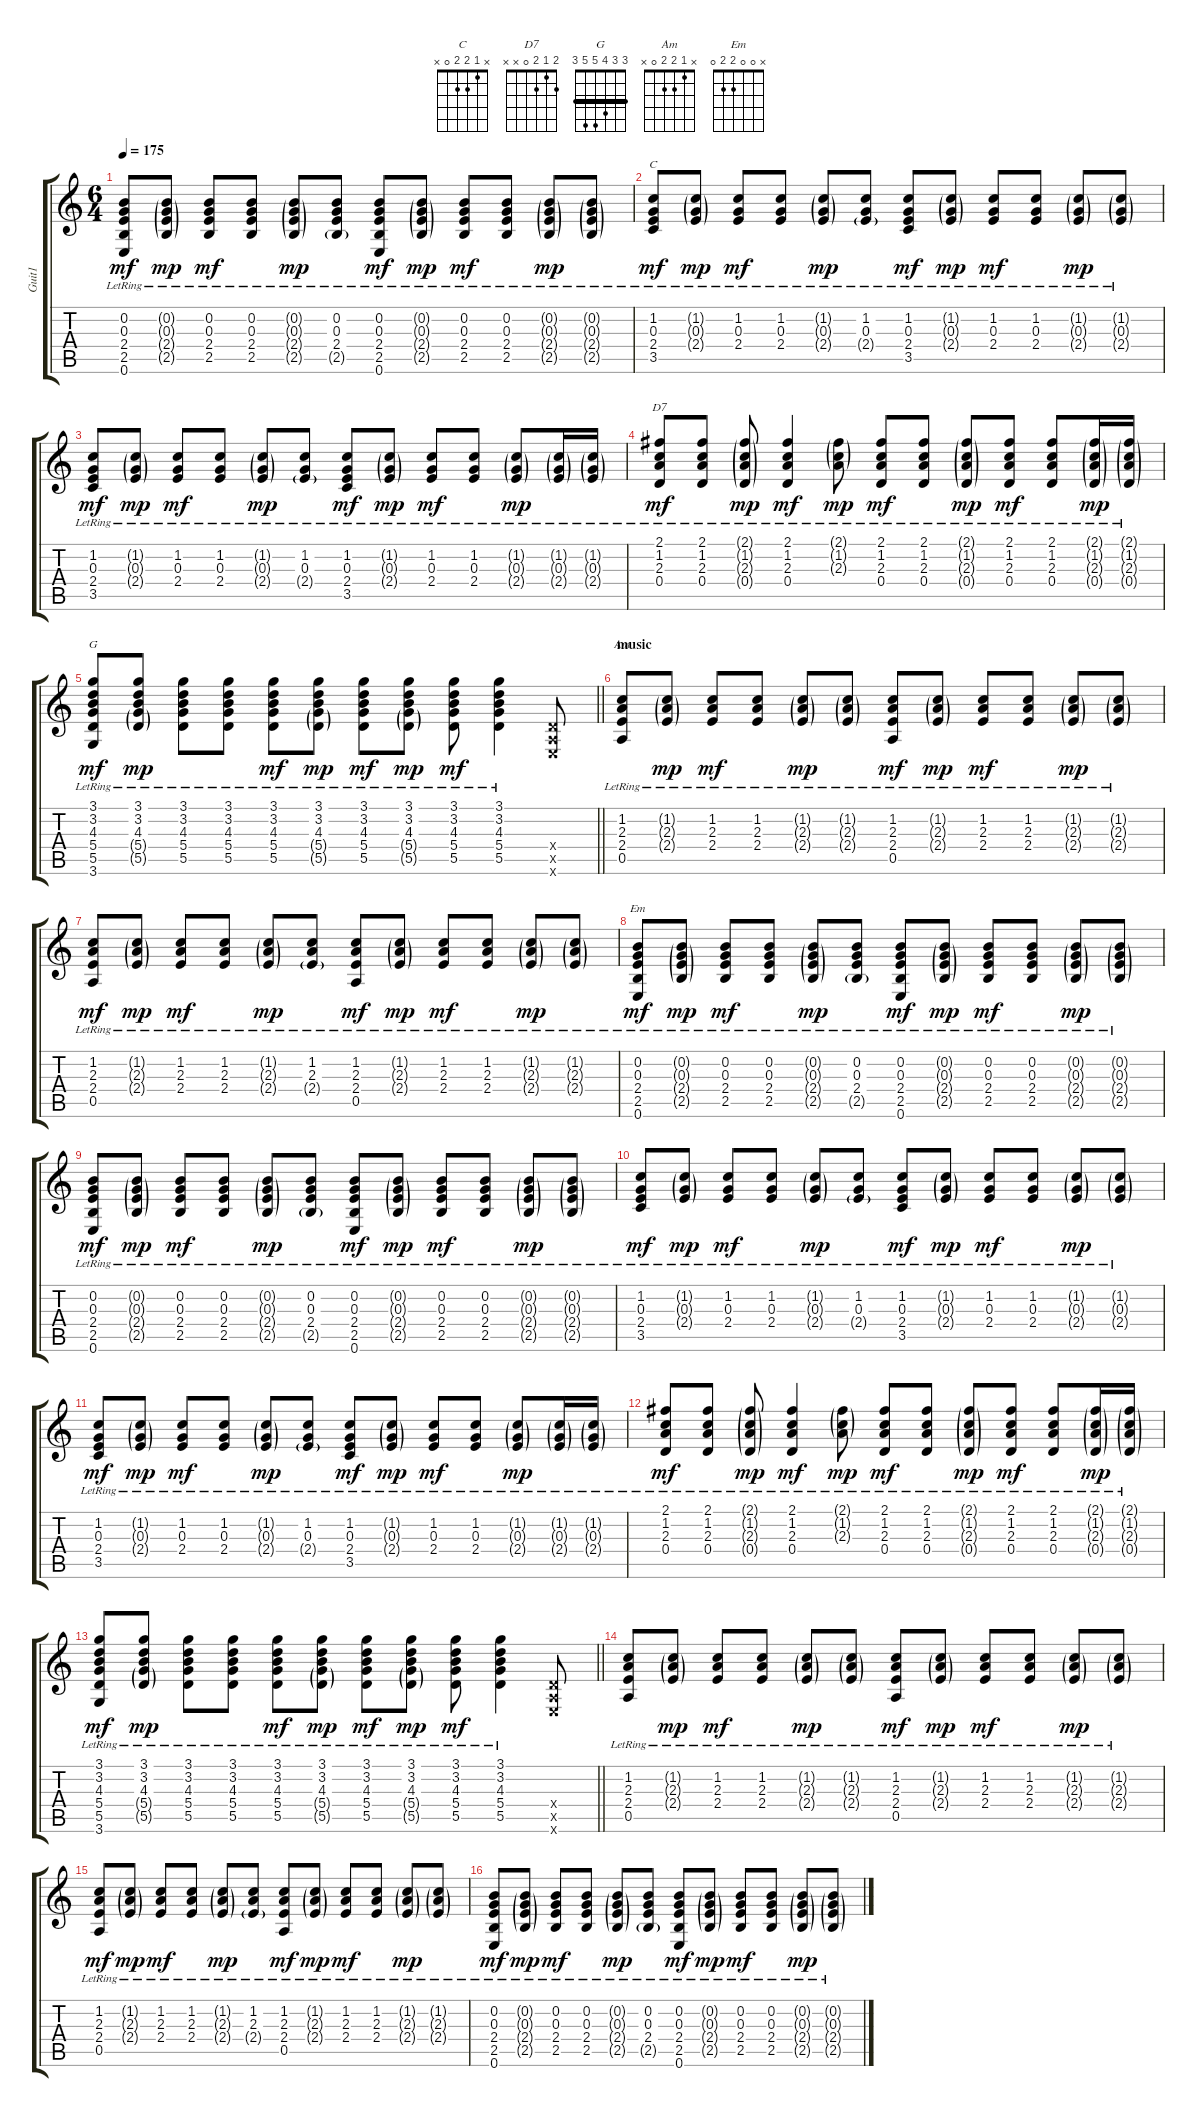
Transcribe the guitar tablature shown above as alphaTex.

\track ("Guit1" "Guit1") {instrument acousticguitarsteel}
\staff {score tabs}
\tuning (E4 B3 G3 D3 A2 E2) {hide}
\chord ("C" x 1 2 2 0 x)
\chord ("D7" 2 1 2 0 x x)
\chord ("G" 3 3 4 5 5 3) {barre 3}
\chord ("Am" x 1 2 2 0 x)
\chord ("Em" x 0 0 2 2 0)
\ts (6 4)
\tempo 175
\clef g2
\ks c
(0.2{lr} 0.3{lr} 2.4{lr} 2.5{lr} 0.6{lr}).8{dy mf} (0.2{g lr} 0.3{g lr} 2.4{g lr} 2.5{g lr}).8{dy mp} (0.2{lr} 0.3{lr} 2.4{lr} 2.5{lr}).8{dy mf} (0.2{lr} 0.3{lr} 2.4{lr} 2.5{lr}).8 (0.2{g lr} 0.3{g lr} 2.4{g lr} 2.5{g lr}).8{dy mp} (0.2{lr} 0.3{lr} 2.4{lr} 2.5{g lr}).8 (0.2{lr} 0.3{lr} 2.4{lr} 2.5{lr} 0.6{lr}).8{dy mf} (0.2{g lr} 0.3{g lr} 2.4{g lr} 2.5{g lr}).8{dy mp} (0.2{lr} 0.3{lr} 2.4{lr} 2.5{lr}).8{dy mf} (0.2{lr} 0.3{lr} 2.4{lr} 2.5{lr}).8 (0.2{g lr} 0.3{g lr} 2.4{g lr} 2.5{g lr}).8{dy mp} (0.2{g lr} 0.3{g lr} 2.4{g lr} 2.5{g lr}).8 |
(1.2{lr} 0.3{lr} 2.4{lr} 3.5{lr}).8{ch "C" dy mf} (1.2{g lr} 0.3{g lr} 2.4{g lr}).8{dy mp} (1.2{lr} 0.3{lr} 2.4{lr}).8{dy mf} (1.2{lr} 0.3{lr} 2.4{lr}).8 (1.2{g lr} 0.3{g lr} 2.4{g lr}).8{dy mp} (1.2{lr} 0.3{lr} 2.4{g lr}).8 (1.2{lr} 0.3{lr} 2.4{lr} 3.5{lr}).8{dy mf} (1.2{g lr} 0.3{g lr} 2.4{g lr}).8{dy mp} (1.2{lr} 0.3{lr} 2.4{lr}).8{dy mf} (1.2{lr} 0.3{lr} 2.4{lr}).8 (1.2{g lr} 0.3{g lr} 2.4{g lr}).8{dy mp} (1.2{g lr} 0.3{g lr} 2.4{g lr}).8 |
(1.2{lr} 0.3{lr} 2.4{lr} 3.5{lr}).8{dy mf} (1.2{g lr} 0.3{g lr} 2.4{g lr}).8{dy mp} (1.2{lr} 0.3{lr} 2.4{lr}).8{dy mf} (1.2{lr} 0.3{lr} 2.4{lr}).8 (1.2{g lr} 0.3{g lr} 2.4{g lr}).8{dy mp} (1.2{lr} 0.3{lr} 2.4{g lr}).8 (1.2{lr} 0.3{lr} 2.4{lr} 3.5{lr}).8{dy mf} (1.2{g lr} 0.3{g lr} 2.4{g lr}).8{dy mp} (1.2{lr} 0.3{lr} 2.4{lr}).8{dy mf} (1.2{lr} 0.3{lr} 2.4{lr}).8 (1.2{g lr} 0.3{g lr} 2.4{g lr}).8{dy mp} (1.2{g lr} 0.3{g lr} 2.4{g lr}).16 (1.2{g lr} 0.3{g lr} 2.4{g lr}).16 |
(2.1{lr} 1.2{lr} 2.3{lr} 0.4{lr}).8{ch "D7" dy mf} (2.1{lr} 1.2{lr} 2.3{lr} 0.4{lr}).8 (2.1{g lr} 1.2{g lr} 2.3{g lr} 0.4{g lr}).8{dy mp} (2.1{lr} 1.2{lr} 2.3{lr} 0.4{lr}).4{dy mf} (2.1{g lr} 1.2{g lr} 2.3{g lr}).8{dy mp} (2.1{lr} 1.2{lr} 2.3{lr} 0.4{lr}).8{dy mf} (2.1{lr} 1.2{lr} 2.3{lr} 0.4{lr}).8 (2.1{g lr} 1.2{g lr} 2.3{g lr} 0.4{g lr}).8{dy mp} (2.1{lr} 1.2{lr} 2.3{lr} 0.4{lr}).8{dy mf} (2.1{lr} 1.2{lr} 2.3{lr} 0.4{lr}).8 (2.1{g lr} 1.2{g lr} 2.3{g lr} 0.4{g lr}).16{dy mp} (2.1{g lr} 1.2{g lr} 2.3{g lr} 0.4{g lr}).16 |
\barLineRight lightlight
(3.1{lr} 3.2{lr} 4.3{lr} 5.4{lr} 5.5{lr} 3.6{lr}).8{ch "G" dy mf} (3.1{lr} 3.2{lr} 4.3{lr} 5.4{g lr} 5.5{g lr}).8{dy mp} (3.1{lr} 3.2{lr} 4.3{lr} 5.4{lr} 5.5{lr}).8 (3.1{lr} 3.2{lr} 4.3{lr} 5.4{lr} 5.5{lr}).8 (3.1{lr} 3.2{lr} 4.3{lr} 5.4{lr} 5.5{lr}).8{dy mf} (3.1{lr} 3.2{lr} 4.3{lr} 5.4{g lr} 5.5{g lr}).8{dy mp} (3.1{lr} 3.2{lr} 4.3{lr} 5.4{lr} 5.5{lr}).8{dy mf} (3.1{lr} 3.2{lr} 4.3{lr} 5.4{g lr} 5.5{g lr}).8{dy mp} (3.1{lr} 3.2{lr} 4.3{lr} 5.4{lr} 5.5{lr}).8{dy mf} (3.1{lr} 3.2{lr} 4.3{lr} 5.4{lr} 5.5{lr}).4 (0.4{x} 0.5{x} 0.6{x}).8 |
\section ("" "music")
(1.2{lr} 2.3{lr} 2.4{lr} 0.5{lr}).8{ch "Am" volume 11} (1.2{g lr} 2.3{g lr} 2.4{g lr}).8{dy mp} (1.2{lr} 2.3{lr} 2.4{lr}).8{dy mf} (1.2{lr} 2.3{lr} 2.4{lr}).8 (1.2{g lr} 2.3{g lr} 2.4{g lr}).8{dy mp} (1.2{g lr} 2.3{g lr} 2.4{g lr}).8 (1.2{lr} 2.3{lr} 2.4{lr} 0.5{lr}).8{dy mf} (1.2{g lr} 2.3{g lr} 2.4{g lr}).8{dy mp} (1.2{lr} 2.3{lr} 2.4{lr}).8{dy mf} (1.2{lr} 2.3{lr} 2.4{lr}).8 (1.2{g lr} 2.3{g lr} 2.4{g lr}).8{dy mp} (1.2{g lr} 2.3{g lr} 2.4{g lr}).8 |
(1.2{lr} 2.3{lr} 2.4{lr} 0.5{lr}).8{dy mf} (1.2{g lr} 2.3{g lr} 2.4{g lr}).8{dy mp} (1.2{lr} 2.3{lr} 2.4{lr}).8{dy mf} (1.2{lr} 2.3{lr} 2.4{lr}).8 (1.2{g lr} 2.3{g lr} 2.4{g lr}).8{dy mp} (1.2{lr} 2.3{lr} 2.4{g lr}).8 (1.2{lr} 2.3{lr} 2.4{lr} 0.5{lr}).8{dy mf} (1.2{g lr} 2.3{g lr} 2.4{g lr}).8{dy mp} (1.2{lr} 2.3{lr} 2.4{lr}).8{dy mf} (1.2{lr} 2.3{lr} 2.4{lr}).8 (1.2{g lr} 2.3{g lr} 2.4{g lr}).8{dy mp} (1.2{g lr} 2.3{g lr} 2.4{g lr}).8 |
(0.2{lr} 0.3{lr} 2.4{lr} 2.5{lr} 0.6{lr}).8{ch "Em" dy mf} (0.2{g lr} 0.3{g lr} 2.4{g lr} 2.5{g lr}).8{dy mp} (0.2{lr} 0.3{lr} 2.4{lr} 2.5{lr}).8{dy mf} (0.2{lr} 0.3{lr} 2.4{lr} 2.5{lr}).8 (0.2{g lr} 0.3{g lr} 2.4{g lr} 2.5{g lr}).8{dy mp} (0.2{lr} 0.3{lr} 2.4{lr} 2.5{g lr}).8 (0.2{lr} 0.3{lr} 2.4{lr} 2.5{lr} 0.6{lr}).8{dy mf} (0.2{g lr} 0.3{g lr} 2.4{g lr} 2.5{g lr}).8{dy mp} (0.2{lr} 0.3{lr} 2.4{lr} 2.5{lr}).8{dy mf} (0.2{lr} 0.3{lr} 2.4{lr} 2.5{lr}).8 (0.2{g lr} 0.3{g lr} 2.4{g lr} 2.5{g lr}).8{dy mp} (0.2{g lr} 0.3{g lr} 2.4{g lr} 2.5{g lr}).8 |
(0.2{lr} 0.3{lr} 2.4{lr} 2.5{lr} 0.6{lr}).8{dy mf} (0.2{g lr} 0.3{g lr} 2.4{g lr} 2.5{g lr}).8{dy mp} (0.2{lr} 0.3{lr} 2.4{lr} 2.5{lr}).8{dy mf} (0.2{lr} 0.3{lr} 2.4{lr} 2.5{lr}).8 (0.2{g lr} 0.3{g lr} 2.4{g lr} 2.5{g lr}).8{dy mp} (0.2{lr} 0.3{lr} 2.4{lr} 2.5{g lr}).8 (0.2{lr} 0.3{lr} 2.4{lr} 2.5{lr} 0.6{lr}).8{dy mf} (0.2{g lr} 0.3{g lr} 2.4{g lr} 2.5{g lr}).8{dy mp} (0.2{lr} 0.3{lr} 2.4{lr} 2.5{lr}).8{dy mf} (0.2{lr} 0.3{lr} 2.4{lr} 2.5{lr}).8 (0.2{g lr} 0.3{g lr} 2.4{g lr} 2.5{g lr}).8{dy mp} (0.2{g lr} 0.3{g lr} 2.4{g lr} 2.5{g lr}).8 |
(1.2{lr} 0.3{lr} 2.4{lr} 3.5{lr}).8{dy mf} (1.2{g lr} 0.3{g lr} 2.4{g lr}).8{dy mp} (1.2{lr} 0.3{lr} 2.4{lr}).8{dy mf} (1.2{lr} 0.3{lr} 2.4{lr}).8 (1.2{g lr} 0.3{g lr} 2.4{g lr}).8{dy mp} (1.2{lr} 0.3{lr} 2.4{g lr}).8 (1.2{lr} 0.3{lr} 2.4{lr} 3.5{lr}).8{dy mf} (1.2{g lr} 0.3{g lr} 2.4{g lr}).8{dy mp} (1.2{lr} 0.3{lr} 2.4{lr}).8{dy mf} (1.2{lr} 0.3{lr} 2.4{lr}).8 (1.2{g lr} 0.3{g lr} 2.4{g lr}).8{dy mp} (1.2{g lr} 0.3{g lr} 2.4{g lr}).8 |
(1.2{lr} 0.3{lr} 2.4{lr} 3.5{lr}).8{dy mf} (1.2{g lr} 0.3{g lr} 2.4{g lr}).8{dy mp} (1.2{lr} 0.3{lr} 2.4{lr}).8{dy mf} (1.2{lr} 0.3{lr} 2.4{lr}).8 (1.2{g lr} 0.3{g lr} 2.4{g lr}).8{dy mp} (1.2{lr} 0.3{lr} 2.4{g lr}).8 (1.2{lr} 0.3{lr} 2.4{lr} 3.5{lr}).8{dy mf} (1.2{g lr} 0.3{g lr} 2.4{g lr}).8{dy mp} (1.2{lr} 0.3{lr} 2.4{lr}).8{dy mf} (1.2{lr} 0.3{lr} 2.4{lr}).8 (1.2{g lr} 0.3{g lr} 2.4{g lr}).8{dy mp} (1.2{g lr} 0.3{g lr} 2.4{g lr}).16 (1.2{g lr} 0.3{g lr} 2.4{g lr}).16 |
(2.1{lr} 1.2{lr} 2.3{lr} 0.4{lr}).8{dy mf} (2.1{lr} 1.2{lr} 2.3{lr} 0.4{lr}).8 (2.1{g lr} 1.2{g lr} 2.3{g lr} 0.4{g lr}).8{dy mp} (2.1{lr} 1.2{lr} 2.3{lr} 0.4{lr}).4{dy mf} (2.1{g lr} 1.2{g lr} 2.3{g lr}).8{dy mp} (2.1{lr} 1.2{lr} 2.3{lr} 0.4{lr}).8{dy mf} (2.1{lr} 1.2{lr} 2.3{lr} 0.4{lr}).8 (2.1{g lr} 1.2{g lr} 2.3{g lr} 0.4{g lr}).8{dy mp} (2.1{lr} 1.2{lr} 2.3{lr} 0.4{lr}).8{dy mf} (2.1{lr} 1.2{lr} 2.3{lr} 0.4{lr}).8 (2.1{g lr} 1.2{g lr} 2.3{g lr} 0.4{g lr}).16{dy mp} (2.1{g lr} 1.2{g lr} 2.3{g lr} 0.4{g lr}).16 |
\barLineRight lightlight
(3.1{lr} 3.2{lr} 4.3{lr} 5.4{lr} 5.5{lr} 3.6{lr}).8{dy mf} (3.1{lr} 3.2{lr} 4.3{lr} 5.4{g lr} 5.5{g lr}).8{dy mp} (3.1{lr} 3.2{lr} 4.3{lr} 5.4{lr} 5.5{lr}).8 (3.1{lr} 3.2{lr} 4.3{lr} 5.4{lr} 5.5{lr}).8 (3.1{lr} 3.2{lr} 4.3{lr} 5.4{lr} 5.5{lr}).8{dy mf} (3.1{lr} 3.2{lr} 4.3{lr} 5.4{g lr} 5.5{g lr}).8{dy mp} (3.1{lr} 3.2{lr} 4.3{lr} 5.4{lr} 5.5{lr}).8{dy mf} (3.1{lr} 3.2{lr} 4.3{lr} 5.4{g lr} 5.5{g lr}).8{dy mp} (3.1{lr} 3.2{lr} 4.3{lr} 5.4{lr} 5.5{lr}).8{dy mf} (3.1{lr} 3.2{lr} 4.3{lr} 5.4{lr} 5.5{lr}).4 (0.4{x} 0.5{x} 0.6{x}).8 |
\section ("" "")
(1.2{lr} 2.3{lr} 2.4{lr} 0.5{lr}).8{volume 7} (1.2{g lr} 2.3{g lr} 2.4{g lr}).8{dy mp} (1.2{lr} 2.3{lr} 2.4{lr}).8{dy mf} (1.2{lr} 2.3{lr} 2.4{lr}).8 (1.2{g lr} 2.3{g lr} 2.4{g lr}).8{dy mp} (1.2{g lr} 2.3{g lr} 2.4{g lr}).8 (1.2{lr} 2.3{lr} 2.4{lr} 0.5{lr}).8{dy mf} (1.2{g lr} 2.3{g lr} 2.4{g lr}).8{dy mp} (1.2{lr} 2.3{lr} 2.4{lr}).8{dy mf} (1.2{lr} 2.3{lr} 2.4{lr}).8 (1.2{g lr} 2.3{g lr} 2.4{g lr}).8{dy mp} (1.2{g lr} 2.3{g lr} 2.4{g lr}).8 |
(1.2{lr} 2.3{lr} 2.4{lr} 0.5{lr}).8{dy mf} (1.2{g lr} 2.3{g lr} 2.4{g lr}).8{dy mp} (1.2{lr} 2.3{lr} 2.4{lr}).8{dy mf} (1.2{lr} 2.3{lr} 2.4{lr}).8 (1.2{g lr} 2.3{g lr} 2.4{g lr}).8{dy mp} (1.2{lr} 2.3{lr} 2.4{g lr}).8 (1.2{lr} 2.3{lr} 2.4{lr} 0.5{lr}).8{dy mf} (1.2{g lr} 2.3{g lr} 2.4{g lr}).8{dy mp} (1.2{lr} 2.3{lr} 2.4{lr}).8{dy mf} (1.2{lr} 2.3{lr} 2.4{lr}).8 (1.2{g lr} 2.3{g lr} 2.4{g lr}).8{dy mp} (1.2{g lr} 2.3{g lr} 2.4{g lr}).8 |
(0.2{lr} 0.3{lr} 2.4{lr} 2.5{lr} 0.6{lr}).8{dy mf} (0.2{g lr} 0.3{g lr} 2.4{g lr} 2.5{g lr}).8{dy mp} (0.2{lr} 0.3{lr} 2.4{lr} 2.5{lr}).8{dy mf} (0.2{lr} 0.3{lr} 2.4{lr} 2.5{lr}).8 (0.2{g lr} 0.3{g lr} 2.4{g lr} 2.5{g lr}).8{dy mp} (0.2{lr} 0.3{lr} 2.4{lr} 2.5{g lr}).8 (0.2{lr} 0.3{lr} 2.4{lr} 2.5{lr} 0.6{lr}).8{dy mf} (0.2{g lr} 0.3{g lr} 2.4{g lr} 2.5{g lr}).8{dy mp} (0.2{lr} 0.3{lr} 2.4{lr} 2.5{lr}).8{dy mf} (0.2{lr} 0.3{lr} 2.4{lr} 2.5{lr}).8 (0.2{g lr} 0.3{g lr} 2.4{g lr} 2.5{g lr}).8{dy mp} (0.2{g lr} 0.3{g lr} 2.4{g lr} 2.5{g lr}).8
